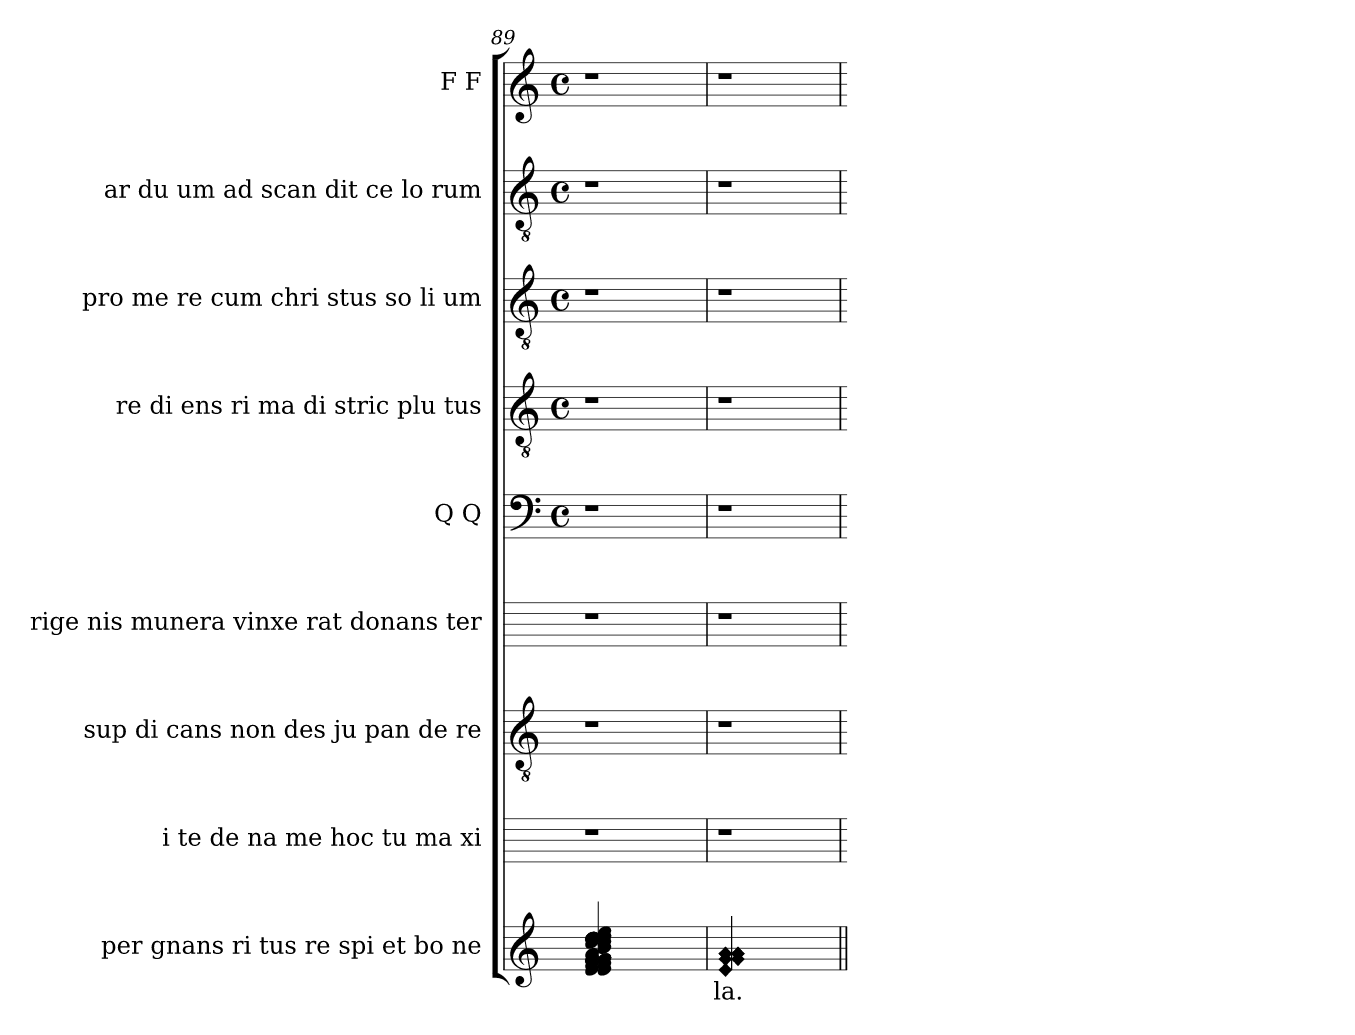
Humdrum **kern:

**kern	**text	**kern	**kern	**kern	**kern	**kern	**kern	**kern	**kern
*part9	*part9	*part8	*part7	*part6	*part5	*part4	*part3	*part2	*part1
*staff9	*staff9	*staff8	*staff7	*staff6	*staff5	*staff4	*staff3	*staff2	*staff1
*I"per  gnans  ri tus re  spi  et bo ne	*	*I"i  te de  na  me hoc tu  ma xi	*I"sup  di cans non des  ju  pan de re	*I"rige nis munera  vinxe rat donans ter	*I"Q  Q	*I"re di ens  ri ma di stric  plu  tus	*I"pro me re cum chri  stus so li um	*I"ar du um  ad  scan dit  ce lo rum	*I"F  F
*	*	*	*I'P	*	*	*	*I'Ch	*	*
!!LO:LB:g=z
*	*	*	*clefGv2	*	*clefF4	*clefGv2	*clefGv2	*clefGv2	*clefG2
*	*	*	*	*	*M4/4	*M4/4	*M4/4	*M4/4	*M4/4
*	*	*	*	*	*met(c)	*met(c)	*met(c)	*met(c)	*met(c)
=89	=89	=89	=89	=89	=89	=89	=89	=89	=89
4dd/ 4cc/ 4dd/ 4dd/ 4dd/ 4ee/ 4dd/ 4cc/ 4b/ 4a/ 4g/ 4g/ 4e/ 4g/ 4g/ 4g/ 4g/ 4f/ 4e/ 4f/	.	1r	1r	1r	1r	1r	1r	1r	1r
2.ryy	.	.	.	.	.	.	.	.	.
!!LO:LB:g=z
=90	=90	=90	=90	=90	=90	=90	=90	=90	=90
!LO:N:n=1:head=diamond	!	!	!	!	!	!	!	!	!
!LO:N:n=2:head=diamond	!	!	!	!	!	!	!	!	!
!LO:N:n=3:head=diamond	!	!	!	!	!	!	!	!	!
!LO:N:n=4:head=diamond	!	!	!	!	!	!	!	!	!
!LO:N:n=5:head=diamond	!	!	!	!	!	!	!	!	!
!LO:N:n=6:head=diamond	!	!	!	!	!	!	!	!	!
!LO:N:n=7:head=diamond	!LO:LY:b:cj	!	!	!	!	!	!	!	!
4a/ 4g/ 4e/ 4a/ 4a/ 4g/ 4a/	-la.	1r	1r	1r	1r	1r	1r	1r	1r
2.ryy	.	.	.	.	.	.	.	.	.
=||	=	=	=	=	=	=	=	=	=
*-	*-	*-	*-	*-	*-	*-	*-	*-	*-
